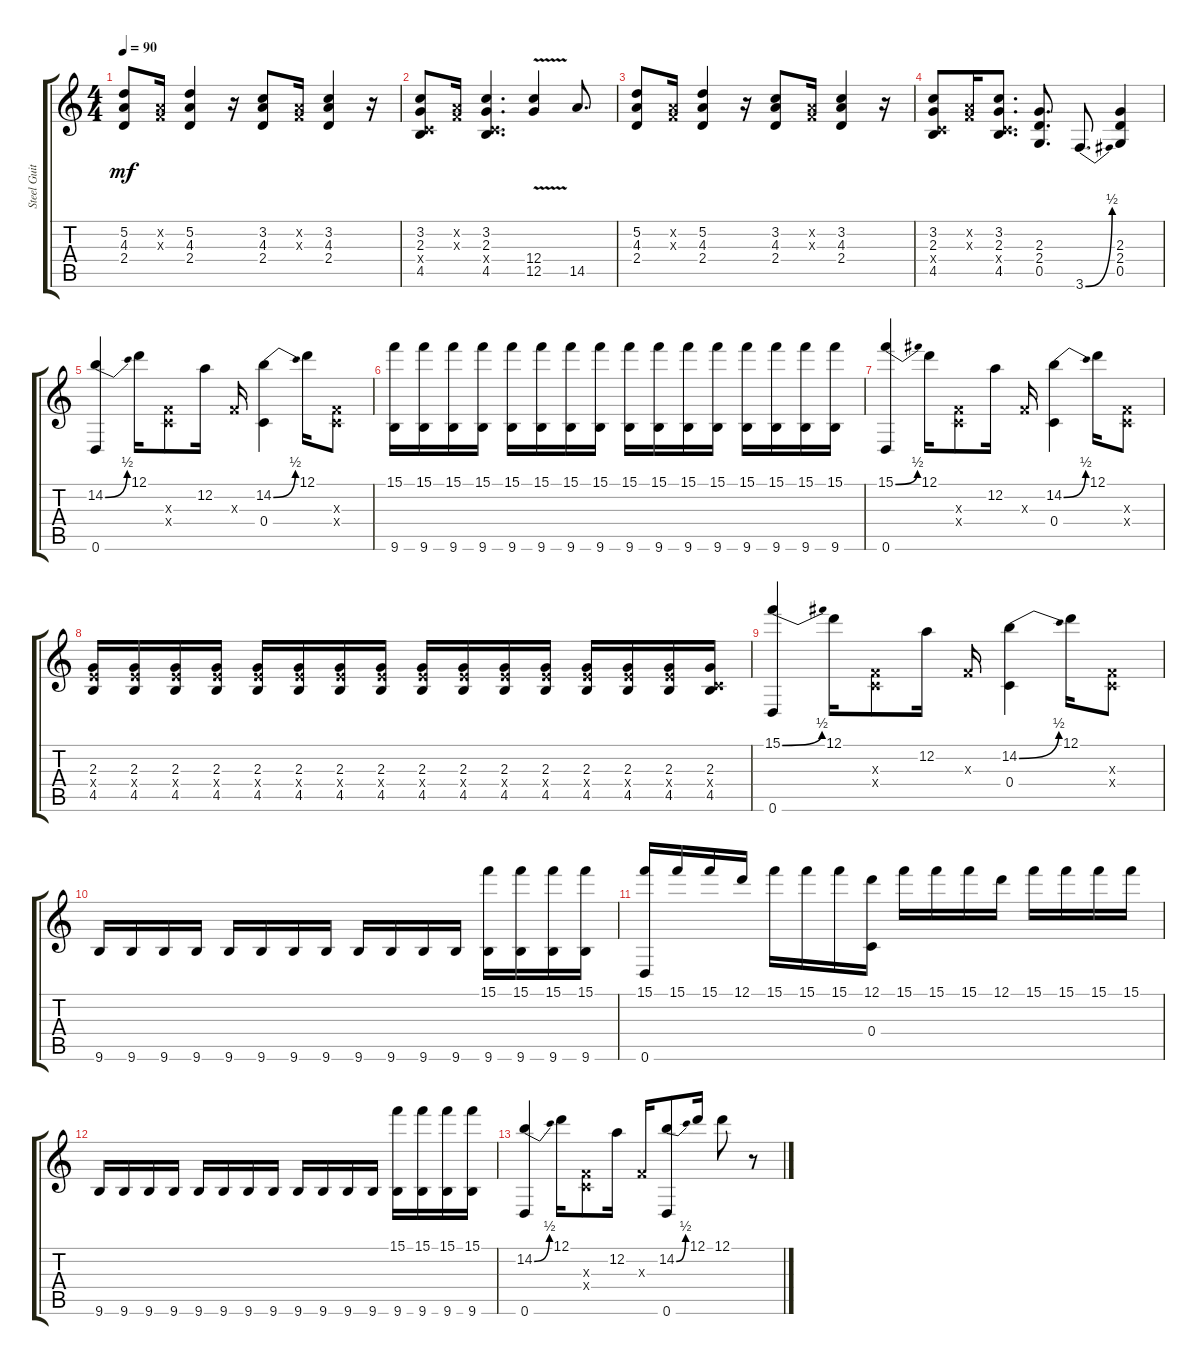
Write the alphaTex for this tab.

\track ("Steel Guitar" "Steel Guit") {instrument acousticguitarsteel}
\staff {score tabs}
\tuning (D4 A3 F3 C3 G2 D2) {hide}
\ts (4 4)
\tempo 90
\clef g2
\ks c
(5.2 4.3 2.4).8{dy mf} (0.2{x} 0.3{x}).16 (5.2 4.3 2.4).4 r.16 (3.2 4.3 2.4).8 (0.2{x} 0.3{x}).16 (3.2 4.3 2.4).4 r.16 |
(3.2 2.3 0.4{x} 4.5).8 (0.2{x} 0.3{x}).16 (3.2 2.3 0.4{x} 4.5).4{d} (12.4{v} 12.5{v}).4 14.5.8{d} |
(5.2 4.3 2.4).8 (0.2{x} 0.3{x}).16 (5.2 4.3 2.4).4 r.16 (3.2 4.3 2.4).8 (0.2{x} 0.3{x}).16 (3.2 4.3 2.4).4 r.16 |
(3.2 2.3 0.4{x} 4.5).8 (0.2{x} 0.3{x}).16 (3.2 2.3 0.4{x} 4.5).8{d} (2.3 2.4 0.5).8{d} 3.6{be (bend 0 0 60 2)}.8{d} (2.3 2.4 0.5).4 |
(14.2{be (bend 0 0 60 2)} 0.6).4 12.1.16 (0.3{x} 0.4{x}).8 12.2.16 0.3{x}.16 (14.2{be (bend 0 0 60 2)} 0.4).4 12.1.16 (0.3{x} 0.4{x}).8 |
(15.1 9.6).16 (15.1 9.6).16 (15.1 9.6).16 (15.1 9.6).16 (15.1 9.6).16 (15.1 9.6).16 (15.1 9.6).16 (15.1 9.6).16 (15.1 9.6).16 (15.1 9.6).16 (15.1 9.6).16 (15.1 9.6).16 (15.1 9.6).16 (15.1 9.6).16 (15.1 9.6).16 (15.1 9.6).16 |
(15.1{be (bend 0 0 60 2)} 0.6).4 12.1.16 (0.3{x} 0.4{x}).8 12.2.16 0.3{x}.16 (14.2{be (bend 0 0 60 2)} 0.4).4 12.1.16 (0.3{x} 0.4{x}).8 |
(2.3 4.4{x} 4.5).16 (2.3 4.4{x} 4.5).16 (2.3 4.4{x} 4.5).16 (2.3 4.4{x} 4.5).16 (2.3 4.4{x} 4.5).16 (2.3 4.4{x} 4.5).16 (2.3 4.4{x} 4.5).16 (2.3 4.4{x} 4.5).16 (2.3 4.4{x} 4.5).16 (2.3 4.4{x} 4.5).16 (2.3 4.4{x} 4.5).16 (2.3 4.4{x} 4.5).16 (2.3 4.4{x} 4.5).16 (2.3 4.4{x} 4.5).16 (2.3 4.4{x} 4.5).16 (2.3 0.4{x} 4.5).16 |
(15.1{be (bend 0 0 60 2)} 0.6).4 12.1.16 (0.3{x} 0.4{x}).8 12.2.16 0.3{x}.16 (14.2{be (bend 0 0 60 2)} 0.4).4 12.1.16 (0.3{x} 0.4{x}).8 |
9.6.16 9.6.16 9.6.16 9.6.16 9.6.16 9.6.16 9.6.16 9.6.16 9.6.16 9.6.16 9.6.16 9.6.16 (15.1 9.6).16 (15.1 9.6).16 (15.1 9.6).16 (15.1 9.6).16 |
(15.1 0.6).16 15.1.16 15.1.16 12.1.16 15.1.16 15.1.16 15.1.16 (12.1 0.4).16 15.1.16 15.1.16 15.1.16 12.1.16 15.1.16 15.1.16 15.1.16 15.1.16 |
9.6.16 9.6.16 9.6.16 9.6.16 9.6.16 9.6.16 9.6.16 9.6.16 9.6.16 9.6.16 9.6.16 9.6.16 (15.1 9.6).16 (15.1 9.6).16 (15.1 9.6).16 (15.1 9.6).16 |
(14.2{be (bend 0 0 60 2)} 0.6).4 12.1.16 (0.3{x} 0.4{x}).8 12.2.16 0.3{x}.16 (14.2{be (bend 0 0 60 2)} 0.6).8 12.1.16 12.1.8 r.8
